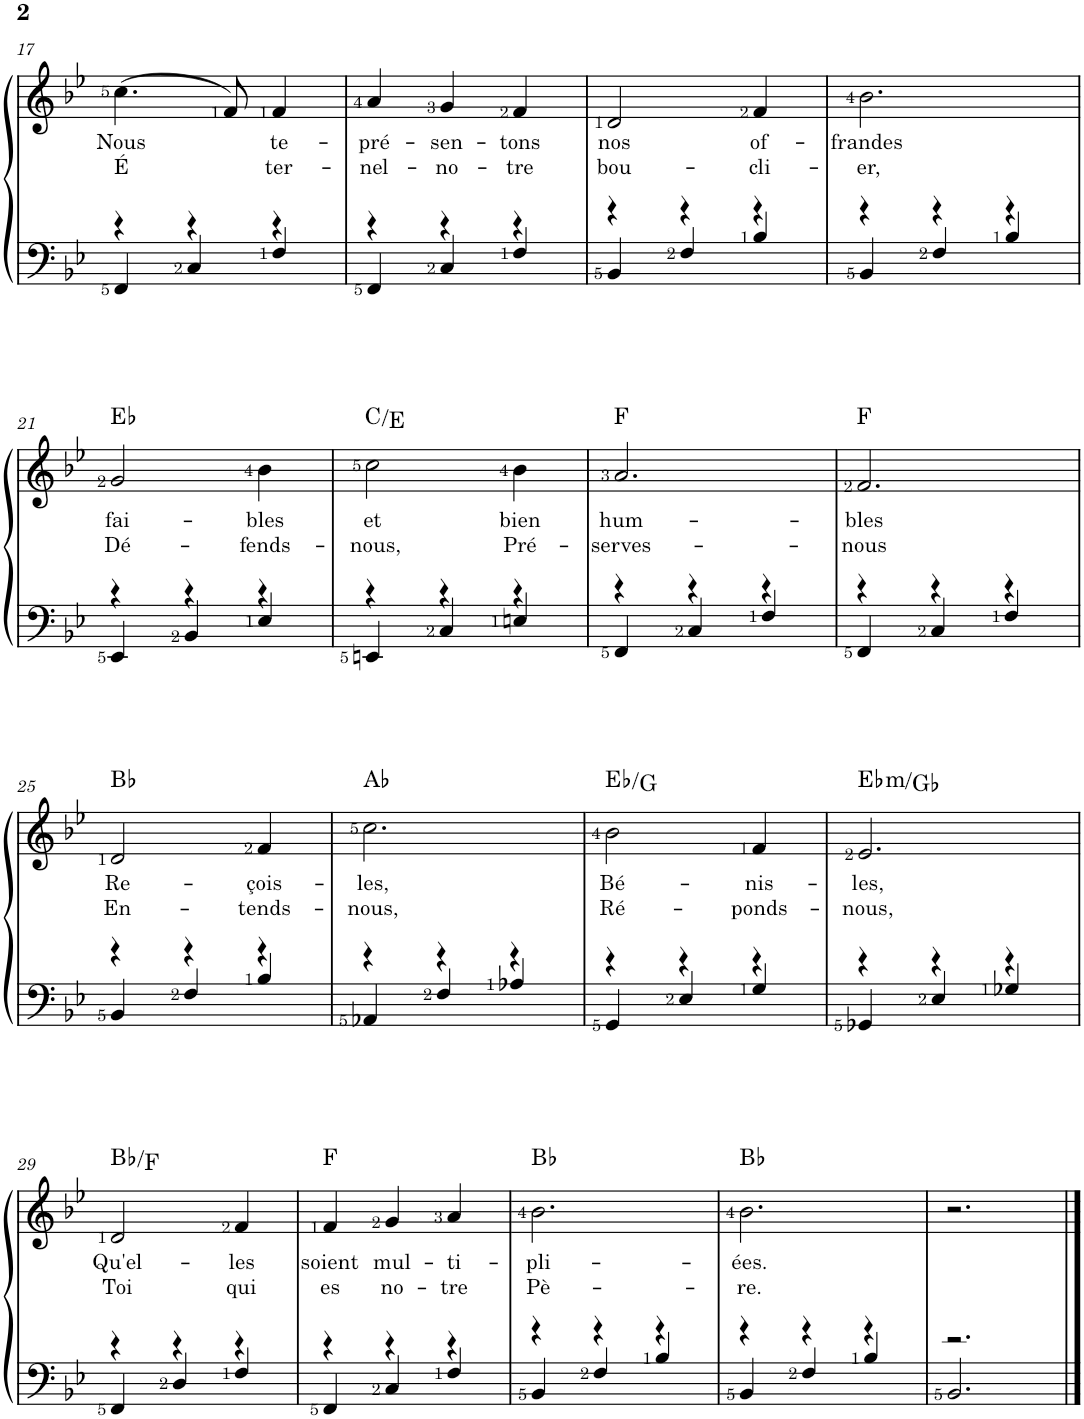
**kern	**kern	**text	**text	**harte
*part1	*part1	*part1	*part1	*part1
*staff2	*staff1	*staff1	*staff1	*
*I"Piano	*	*	*	*
*I'Pno.	*	*	*	*
!!LO:PB:g=z
*clefF4	*clefG2	*	*	*
*k[b-e-]	*k[b-e-]	*	*	*
*M3/4	*M3/4	*	*	*
=17	=17	=17	=17	=17
*^	*	*	*	*
!	!	!	!LO:LY:b	!LO:LY:b	!
4r	4FF/	(4.cc\	Nous	É	.
4r	4C/	.	.	.	.
.	.	8f/)	.	.	.
!	!	!	!LO:LY:b	!LO:LY:b	!
4r	4F/	4f/	te-	ter-	.
=18	=18	=18	=18	=18	=18
!	!	!	!LO:LY:b	!LO:LY:b	!
4r	4FF/	4a/	-pré-	-nel-	.
!	!	!	!LO:LY:b	!LO:LY:b	!
4r	4C/	4g/	-sen-	-no-	.
!	!	!	!LO:LY:b	!LO:LY:b	!
4r	4F/	4f/	-tons	-tre	.
=19	=19	=19	=19	=19	=19
!	!	!	!LO:LY:b	!LO:LY:b	!
4r	4BB-/	2d/	nos	bou-	.
4r	4F/	.	.	.	.
!	!	!	!LO:LY:b	!LO:LY:b	!
4r	4B-/	4f/	of-	-cli-	.
=20	=20	=20	=20	=20	=20
!	!	!	!LO:LY:b	!LO:LY:b	!
4r	4BB-/	2.b-\	-frandes	-er,	.
4r	4F/	.	.	.	.
4r	4B-/	.	.	.	.
!!LO:LB:g=z
=21	=21	=21	=21	=21	=21
!	!	!	!LO:LY:b	!LO:LY:b	!
4r	4EE-/	2g/	fai-	Dé-	Eb:maj
4r	4BB-/	.	.	.	.
!	!	!	!LO:LY:b	!LO:LY:b	!
4r	4E-/	4b-\	-bles	-fends-	.
=22	=22	=22	=22	=22	=22
!	!	!	!LO:LY:b	!LO:LY:b	!
4r	4EEn/	2cc\	et	-nous,	C:maj/3
4r	4C/	.	.	.	.
!	!	!	!LO:LY:b	!LO:LY:b	!
4r	4En/	4b-\	bien	Pré-	.
=23	=23	=23	=23	=23	=23
!	!	!	!LO:LY:b	!LO:LY:b	!
4r	4FF/	2.a/	hum-	-serves-	F:maj
4r	4C/	.	.	.	.
4r	4F/	.	.	.	.
=24	=24	=24	=24	=24	=24
!	!	!	!LO:LY:b	!LO:LY:b	!
4r	4FF/	2.f/	-bles	-nous	F:maj
4r	4C/	.	.	.	.
4r	4F/	.	.	.	.
!!LO:LB:g=z
=25	=25	=25	=25	=25	=25
!	!	!	!LO:LY:b	!LO:LY:b	!
4r	4BB-/	2d/	Re-	En-	Bb:maj
4r	4F/	.	.	.	.
!	!	!	!LO:LY:b	!LO:LY:b	!
4r	4B-/	4f/	-çois-	-tends-	.
=26	=26	=26	=26	=26	=26
!	!	!	!LO:LY:b	!LO:LY:b	!
4r	4AA-X/	2.cc\	-les,	-nous,	Ab:maj
4r	4F/	.	.	.	.
4r	4A-X/	.	.	.	.
=27	=27	=27	=27	=27	=27
!	!	!	!LO:LY:b	!LO:LY:b	!
4r	4GG/	2b-\	Bé-	Ré-	Eb:maj/3
4r	4E-/	.	.	.	.
!	!	!	!LO:LY:b	!LO:LY:b	!
4r	4G/	4f/	-nis-	-ponds-	.
=28	=28	=28	=28	=28	=28
!	!	!	!LO:LY:b	!LO:LY:b	!LO:H:kt=m
4r	4GG-X/	2.e-/	-les,	-nous,	Eb:min/b3
4r	4E-/	.	.	.	.
4r	4G-X/	.	.	.	.
!!LO:LB:g=z
=29	=29	=29	=29	=29	=29
!	!	!	!LO:LY:b	!LO:LY:b	!
4r	4FF/	2d/	Qu'el-	Toi	Bb:maj/5
4r	4D/	.	.	.	.
!	!	!	!LO:LY:b	!LO:LY:b	!
4r	4F/	4f/	-les	qui	.
=30	=30	=30	=30	=30	=30
!	!	!	!LO:LY:b	!LO:LY:b	!
4r	4FF/	4f/	soient	es	F:maj
!	!	!	!LO:LY:b	!LO:LY:b	!
4r	4C/	4g/	mul-	no-	.
!	!	!	!LO:LY:b	!LO:LY:b	!
4r	4F/	4a/	-ti-	-tre	.
=31	=31	=31	=31	=31	=31
!	!	!	!LO:LY:b	!LO:LY:b	!
4r	4BB-/	2.b-\	-pli-	Pè-	Bb:maj
4r	4F/	.	.	.	.
4r	4B-/	.	.	.	.
=32	=32	=32	=32	=32	=32
!	!	!	!LO:LY:b	!LO:LY:b	!
4r	4BB-/	2.b-\	-ées.	-re.	Bb:maj
4r	4F/	.	.	.	.
4r	4B-/	.	.	.	.
=33	=33	=33	=33	=33	=33
2.r	2.BB-/	2.r	.	.	.
*v	*v	*	*	*	*
==	==	==	==	==
*-	*-	*-	*-	*-
